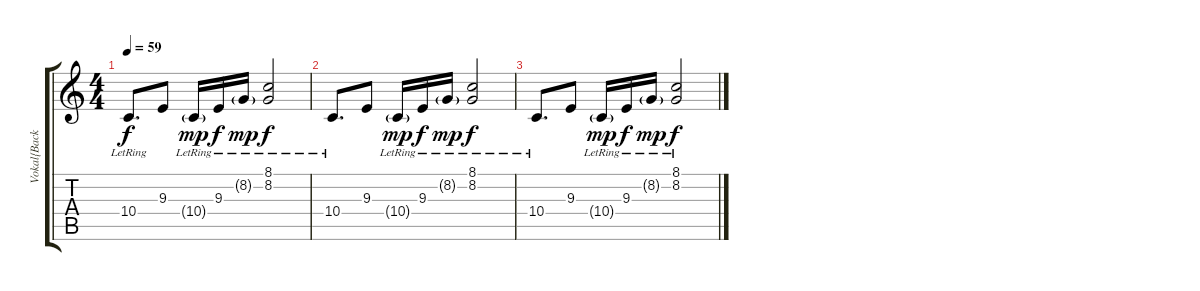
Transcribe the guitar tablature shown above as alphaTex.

\track ("Vokal{Backup}" "Vokal{Back") {instrument vibraphone}
\staff {score tabs}
\tuning (E4 B3 G3 D3 A2 E2) {hide}
\ts (4 4)
\tempo 59
\clef g2
\ks c
10.4{lr}.8{d dy f} 9.3.8 10.4{g lr}.16{dy mp} 9.3{lr}.16{dy f} 8.2{g lr}.16{dy mp} (8.1 8.2{lr}).2{dy f} |
10.4{lr}.8{d} 9.3.8 10.4{g lr}.16{dy mp} 9.3{lr}.16{dy f} 8.2{g lr}.16{dy mp} (8.1 8.2{lr}).2{dy f} |
10.4{lr}.8{d} 9.3.8 10.4{g lr}.16{dy mp} 9.3{lr}.16{dy f} 8.2{g lr}.16{dy mp} (8.1 8.2{lr}).2{dy f}
